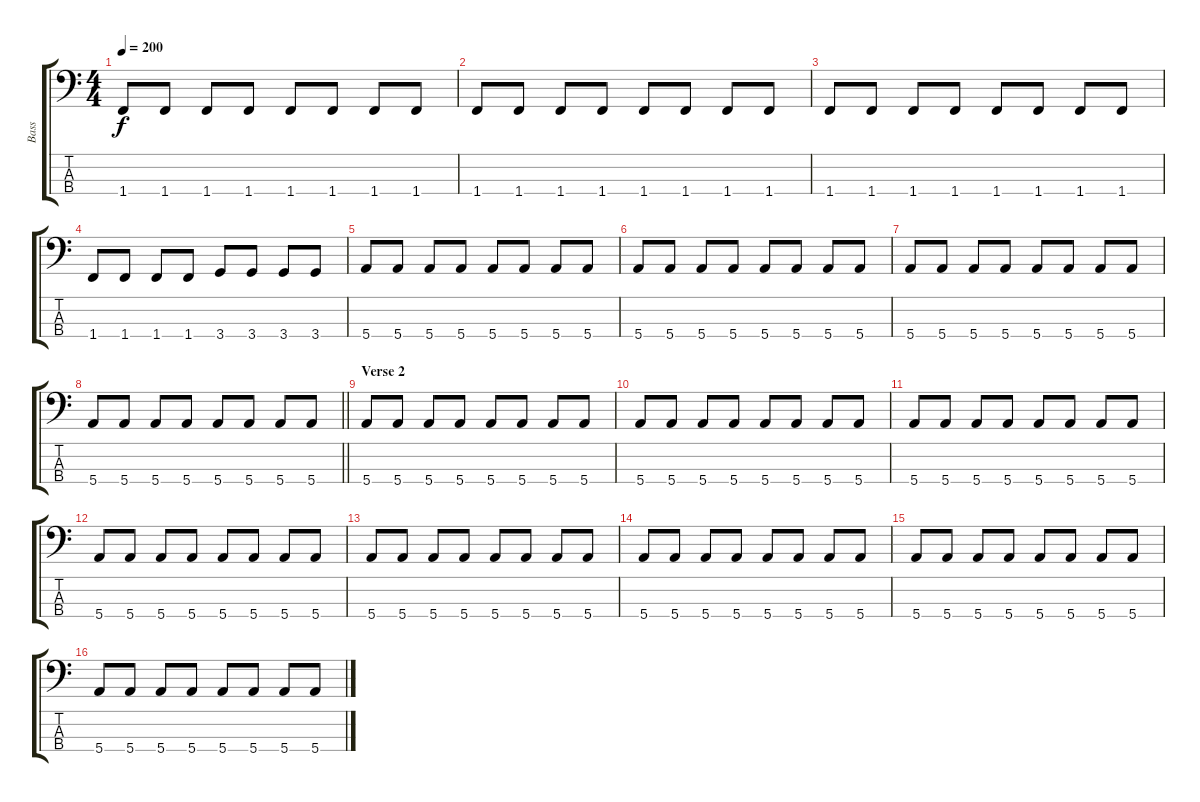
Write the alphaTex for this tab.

\track ("Bass" "Bass") {instrument electricbasspick}
\staff {score tabs}
\tuning (G2 D2 A1 E1) {hide}
\ts (4 4)
\tempo 200
\clef f4
\ks c
1.4.8{dy f} 1.4.8 1.4.8 1.4.8 1.4.8 1.4.8 1.4.8 1.4.8 |
1.4.8 1.4.8 1.4.8 1.4.8 1.4.8 1.4.8 1.4.8 1.4.8 |
1.4.8 1.4.8 1.4.8 1.4.8 1.4.8 1.4.8 1.4.8 1.4.8 |
1.4.8 1.4.8 1.4.8 1.4.8 3.4.8 3.4.8 3.4.8 3.4.8 |
5.4.8 5.4.8 5.4.8 5.4.8 5.4.8 5.4.8 5.4.8 5.4.8 |
5.4.8 5.4.8 5.4.8 5.4.8 5.4.8 5.4.8 5.4.8 5.4.8 |
5.4.8 5.4.8 5.4.8 5.4.8 5.4.8 5.4.8 5.4.8 5.4.8 |
\barLineRight lightlight
5.4.8 5.4.8 5.4.8 5.4.8 5.4.8 5.4.8 5.4.8 5.4.8 |
\section ("" "Verse 2")
5.4.8 5.4.8 5.4.8 5.4.8 5.4.8 5.4.8 5.4.8 5.4.8 |
5.4.8 5.4.8 5.4.8 5.4.8 5.4.8 5.4.8 5.4.8 5.4.8 |
5.4.8 5.4.8 5.4.8 5.4.8 5.4.8 5.4.8 5.4.8 5.4.8 |
5.4.8 5.4.8 5.4.8 5.4.8 5.4.8 5.4.8 5.4.8 5.4.8 |
5.4.8 5.4.8 5.4.8 5.4.8 5.4.8 5.4.8 5.4.8 5.4.8 |
5.4.8 5.4.8 5.4.8 5.4.8 5.4.8 5.4.8 5.4.8 5.4.8 |
5.4.8 5.4.8 5.4.8 5.4.8 5.4.8 5.4.8 5.4.8 5.4.8 |
5.4.8 5.4.8 5.4.8 5.4.8 5.4.8 5.4.8 5.4.8 5.4.8
